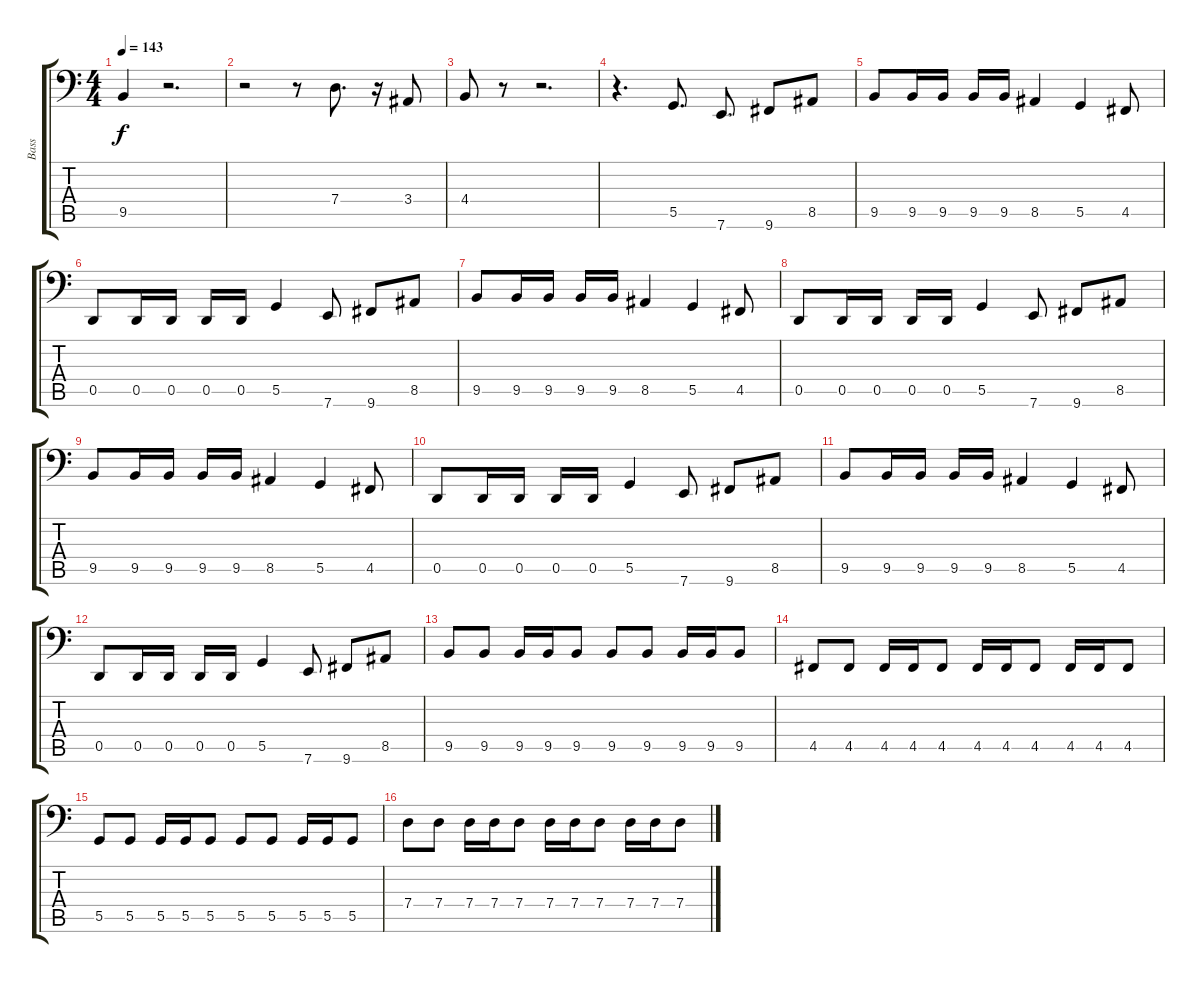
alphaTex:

\track ("Bass" "Bass") {instrument electricbassfinger}
\staff {score tabs}
\tuning (A2 E2 C2 G1 D1 A0) {hide}
\ts (4 4)
\tempo 143
\clef f4
\ks c
9.5.4{dy f} r.2{d} |
r.2 r.8 7.4.8{d} r.16 3.4.8 |
4.4.8 r.8 r.2{d} |
r.4{d} 5.5.8{d} 7.6.8{d} 9.6.8 8.5.8 |
9.5.8 9.5.16 9.5.16 9.5.16 9.5.16 8.5.4 5.5.4 4.5.8 |
0.5.8 0.5.16 0.5.16 0.5.16 0.5.16 5.5.4 7.6.8 9.6.8 8.5.8 |
9.5.8 9.5.16 9.5.16 9.5.16 9.5.16 8.5.4 5.5.4 4.5.8 |
0.5.8 0.5.16 0.5.16 0.5.16 0.5.16 5.5.4 7.6.8 9.6.8 8.5.8 |
9.5.8 9.5.16 9.5.16 9.5.16 9.5.16 8.5.4 5.5.4 4.5.8 |
0.5.8 0.5.16 0.5.16 0.5.16 0.5.16 5.5.4 7.6.8 9.6.8 8.5.8 |
9.5.8 9.5.16 9.5.16 9.5.16 9.5.16 8.5.4 5.5.4 4.5.8 |
0.5.8 0.5.16 0.5.16 0.5.16 0.5.16 5.5.4 7.6.8 9.6.8 8.5.8 |
9.5.8 9.5.8 9.5.16 9.5.16 9.5.8 9.5.8 9.5.8 9.5.16 9.5.16 9.5.8 |
4.5.8 4.5.8 4.5.16 4.5.16 4.5.8 4.5.16 4.5.16 4.5.8 4.5.16 4.5.16 4.5.8 |
5.5.8 5.5.8 5.5.16 5.5.16 5.5.8 5.5.8 5.5.8 5.5.16 5.5.16 5.5.8 |
7.4.8 7.4.8 7.4.16 7.4.16 7.4.8 7.4.16 7.4.16 7.4.8 7.4.16 7.4.16 7.4.8
